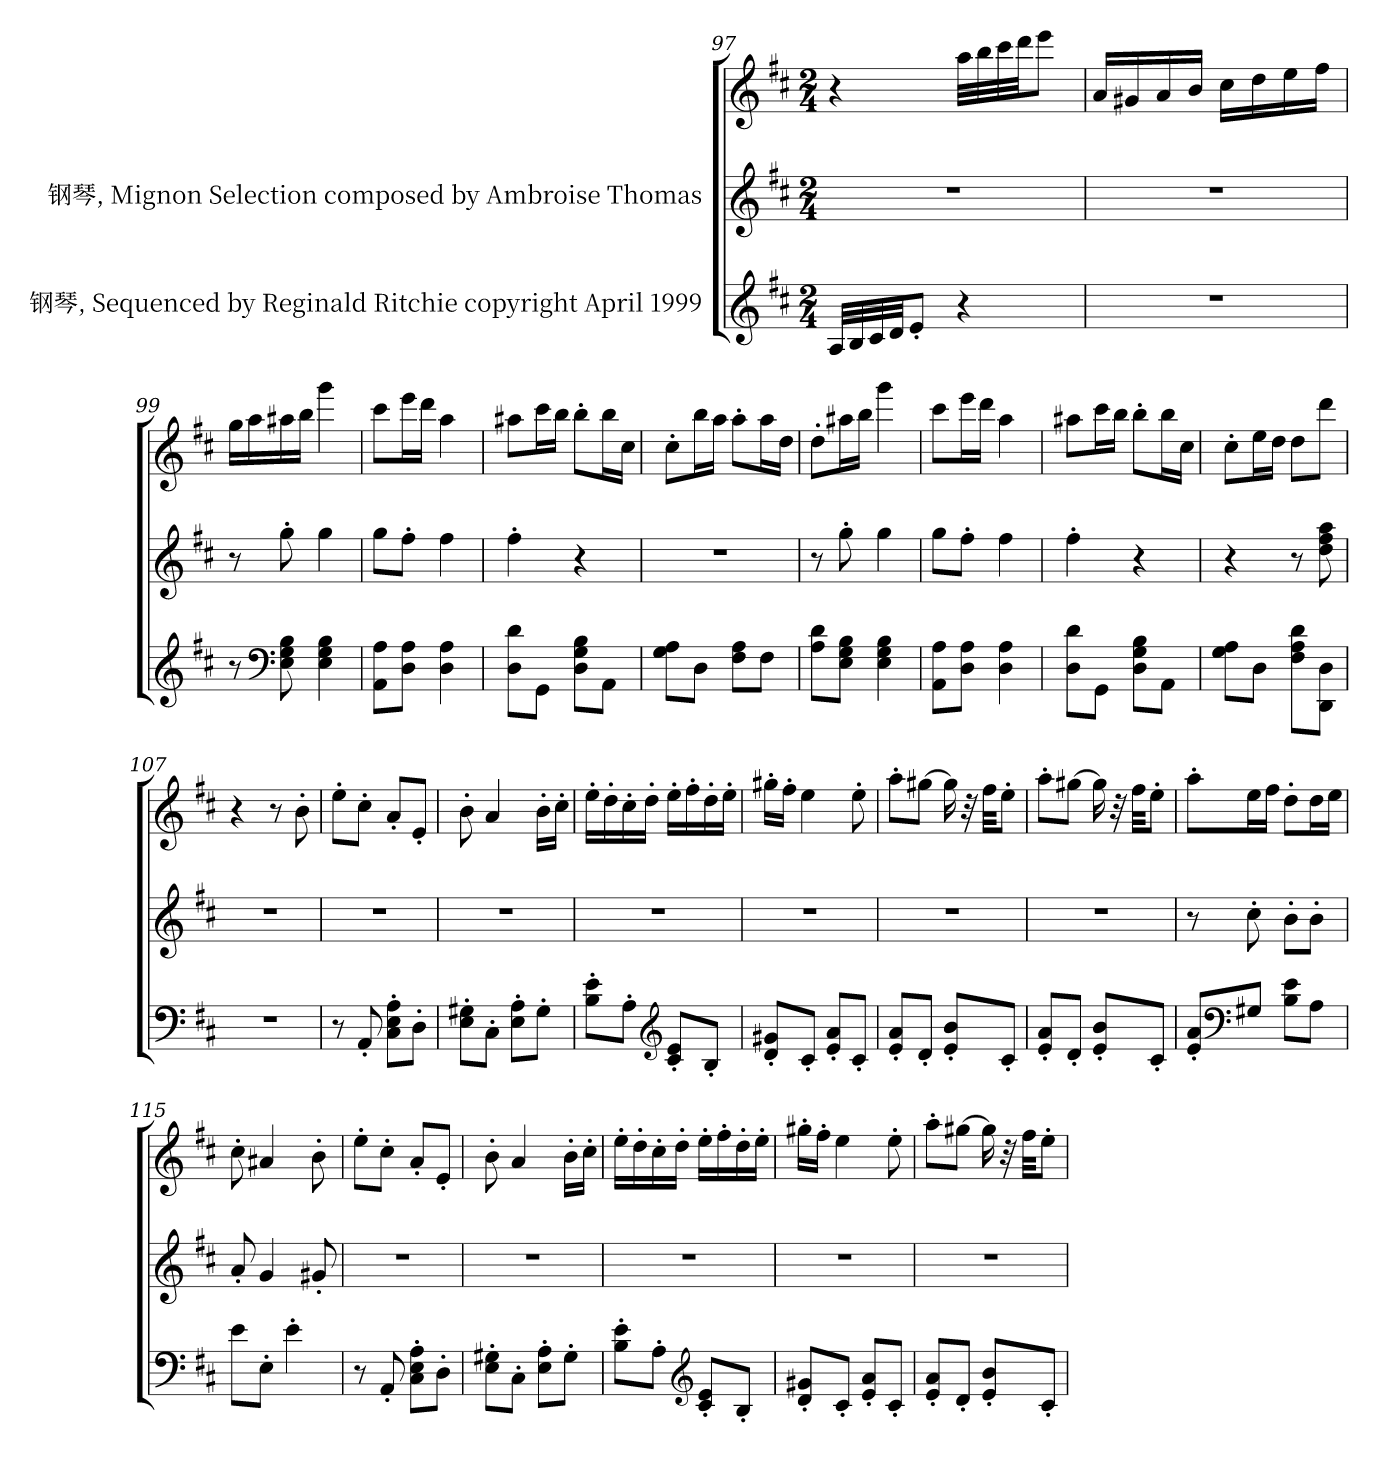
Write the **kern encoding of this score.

**kern	**kern	**kern
*part2	*part1	*part1
*staff3	*staff2	*staff1
*I"钢琴, Sequenced by Reginald Ritchie copyright April 1999	*I"钢琴, Mignon Selection composed by Ambroise Thomas	*
!!LO:LB:g=z
*clefG2	*clefG2	*clefG2
*k[f#c#]	*k[f#c#]	*k[f#c#]
*M2/4	*M2/4	*M2/4
=97	=97	=97
32A/LLL	2r	4r
32B/	.	.
32c#/	.	.
32d/JJ	.	.
8e'/J	.	.
4r	.	32aa\LLL
.	.	32bb\
.	.	32ccc#\
.	.	32ddd\JJ
.	.	8eee\J
=98	=98	=98
2r	2r	16a/LL
.	.	16g#X/
.	.	16a/
.	.	16b/JJ
.	.	16cc#\LL
.	.	16dd\
.	.	16ee\
.	.	16ff#\JJ
=99	=99	=99
8r	8r	16gg\LL
.	.	16aa\
*clefF4	*	*
8E\ 8G\ 8B\	8gg'\	16aa#X\
.	.	16bb\JJ
4E\ 4G\ 4B\	4gg\	4ggg\
=100	=100	=100
8AA\ 8A\L	8gg\L	8ccc#\L
8D\ 8A\J	8ff#'\J	16eee\L
.	.	16ddd\JJ
4D\ 4A\	4ff#\	4aa\
!!LO:LB:g=z
=101	=101	=101
8D\ 8d\L	4ff#'\	8aa#X\L
8GG\J	.	16ccc#\L
.	.	16bb\JJ
8D\ 8G\ 8B\L	4r	8bb'\L
8AA\J	.	16bb\L
.	.	16cc#\JJ
=102	=102	=102
8G\ 8A\L	2r	8cc#'\L
8D\J	.	16bb\L
.	.	16aa\JJ
8F#\ 8A\L	.	8aa'\L
8F#\J	.	16aa\L
.	.	16dd\JJ
=103	=103	=103
8A\ 8d\L	8r	8dd'\L
8E\ 8G\ 8B\J	8gg'\	16aa#X\L
.	.	16bb\JJ
4E\ 4G\ 4B\	4gg\	4ggg\
=104	=104	=104
8AA\ 8A\L	8gg\L	8ccc#\L
8D\ 8A\J	8ff#'\J	16eee\L
.	.	16ddd\JJ
4D\ 4A\	4ff#\	4aa\
=105	=105	=105
8D\ 8d\L	4ff#'\	8aa#X\L
8GG\J	.	16ccc#\L
.	.	16bb\JJ
8D\ 8G\ 8B\L	4r	8bb'\L
8AA\J	.	16bb\L
.	.	16cc#\JJ
!!LO:PB:g=z
=106	=106	=106
8G\ 8A\L	4r	8cc#'\L
8D\J	.	16ee\L
.	.	16dd\JJ
8F#\ 8A\ 8d\L	8r	8dd\L
8DD\ 8D\J	8dd\ 8ff#\ 8aa\	8ddd\J
=107	=107	=107
2r	2r	4r
.	.	8r
.	.	8b'\
=108	=108	=108
8r	2r	8ee'\L
8AA'/	.	8cc#'\J
8C#\' 8E\' 8A\'L	.	8a'/L
8D'\J	.	8e'/J
=109	=109	=109
8E\' 8G#X\'L	2r	8b'\
8C#'\J	.	4a/
8E\' 8A\'L	.	.
8G#'\J	.	16b'\LL
.	.	16cc#'\JJ
=110	=110	=110
8B\' 8e\'L	2r	16ee'\LL
.	.	16dd'\
8A'\J	.	16cc#'\
.	.	16dd'\JJ
*clefG2	*	*
8c#/' 8e/'L	.	16ee'\LL
.	.	16ff#'\
8B'/J	.	16dd'\
.	.	16ee'\JJ
=111	=111	=111
8d/' 8g#X/'L	2r	16gg#X'\LL
.	.	16ff#'\JJ
8c#'/J	.	4ee\
8e/' 8a/'L	.	.
8c#'/J	.	8ee'\
!!LO:LB:g=z
=112	=112	=112
8e/' 8a/'L	2r	8aa'\L
8d'/J	.	[8gg#X\J
8e/' 8b/'L	.	16gg#\]
.	.	32r
.	.	32ff#\KKL
8c#'/J	.	8ee'\J
=113	=113	=113
8e/' 8a/'L	2r	8aa'\L
8d'/J	.	[8gg#X\J
8e/' 8b/'L	.	16gg#\]
.	.	32r
.	.	32ff#\KKL
8c#'/J	.	8ee'\J
=114	=114	=114
8e/' 8a/'L	8r	8aa'\L
*clefF4	*	*
8G#X/J	8cc#'\	16ee\L
.	.	16ff#\JJ
8B\ 8e\L	8b'\L	8dd'\L
8A\J	8b'\J	16dd\L
.	.	16ee\JJ
=115	=115	=115
8e\L	8a'/	8cc#'\
8E'\J	4g/	4a#X/
4e'\	.	.
.	8g#X'/	8b'\
=116	=116	=116
8r	2r	8ee'\L
8AA'/	.	8cc#'\J
8C#\' 8E\' 8A\'L	.	8a'/L
8D'\J	.	8e'/J
!!LO:LB:g=z
=117	=117	=117
8E\' 8G#X\'L	2r	8b'\
8C#'\J	.	4a/
8E\' 8A\'L	.	.
8G#'\J	.	16b'\LL
.	.	16cc#'\JJ
=118	=118	=118
8B\' 8e\'L	2r	16ee'\LL
.	.	16dd'\
8A'\J	.	16cc#'\
.	.	16dd'\JJ
*clefG2	*	*
8c#/' 8e/'L	.	16ee'\LL
.	.	16ff#'\
8B'/J	.	16dd'\
.	.	16ee'\JJ
=119	=119	=119
8d/' 8g#X/'L	2r	16gg#X'\LL
.	.	16ff#'\JJ
8c#'/J	.	4ee\
8e/' 8a/'L	.	.
8c#'/J	.	8ee'\
=120	=120	=120
8e/' 8a/'L	2r	8aa'\L
8d'/J	.	[8gg#X\J
8e/' 8b/'L	.	16gg#\]
.	.	32r
.	.	32ff#\KKL
8c#'/J	.	8ee'\J
=	=	=
*-	*-	*-
